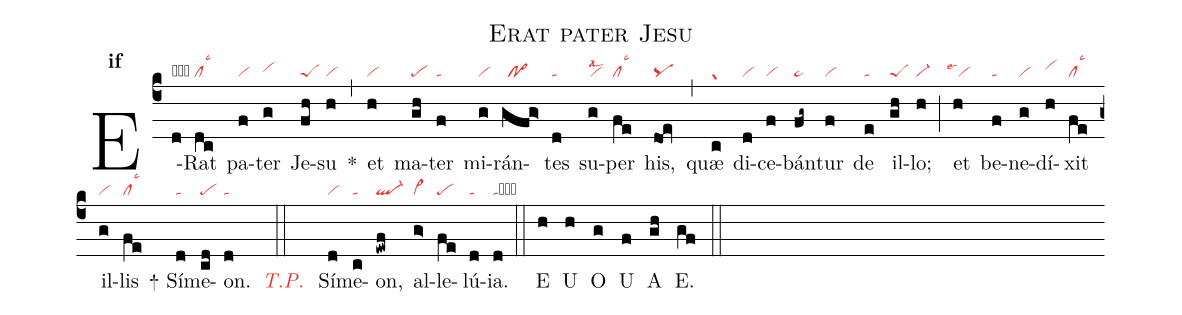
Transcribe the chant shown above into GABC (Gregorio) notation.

name:Erat pater Jesu;
office-part:an;
mode:1f;
nabc-lines:1;
%%
initial-style: 1;
name: Erat pater Jesu;
mode:1;
office-part: Responsorium;
annotation: Resp;
annotation:i f;
nabc-lines:1;
%%
(c4) E(d|obta)Rat(dc|cllsc3) pa(f|vi)ter(g|vihh) Je(fh|peS)su(h|vi) <sp>*</sp>(,)  et(h|vi) ma(gh|pe)ter(f|ta) mi(g|vi)rán(gfg>|//po>)tes(d|ta) su(g|vilsal2)per(fe|cllsc3) his,(doe|pq) (,) quæ(c|gr) di(d|vi)ce(f|vi)bán(fg~|ta>)tur(f|vi) de(e|ta) il(gh|peS)lo;(h|vi-) (;) et(h|``vilse1) be(f|ta)ne(g|vi)dí(h|vihi)xit(fe|cllsc3) il(g|vi)lis(fe|cllsc3) <sp>+</sp> Sí(d|ta)me(cd|pe)on.(d|ta) (::) <i><c>T.P. </c></i> Sí(d|vi)me(c|ta)on,(ewf|ql-) al(g>|vi>)le(fe|pe)lú(d|ta)ia.(d|tacb) (::)
<eu> E(h) U(h) O(g) U(f) A(gh) E.(gf) </eu> (::)
